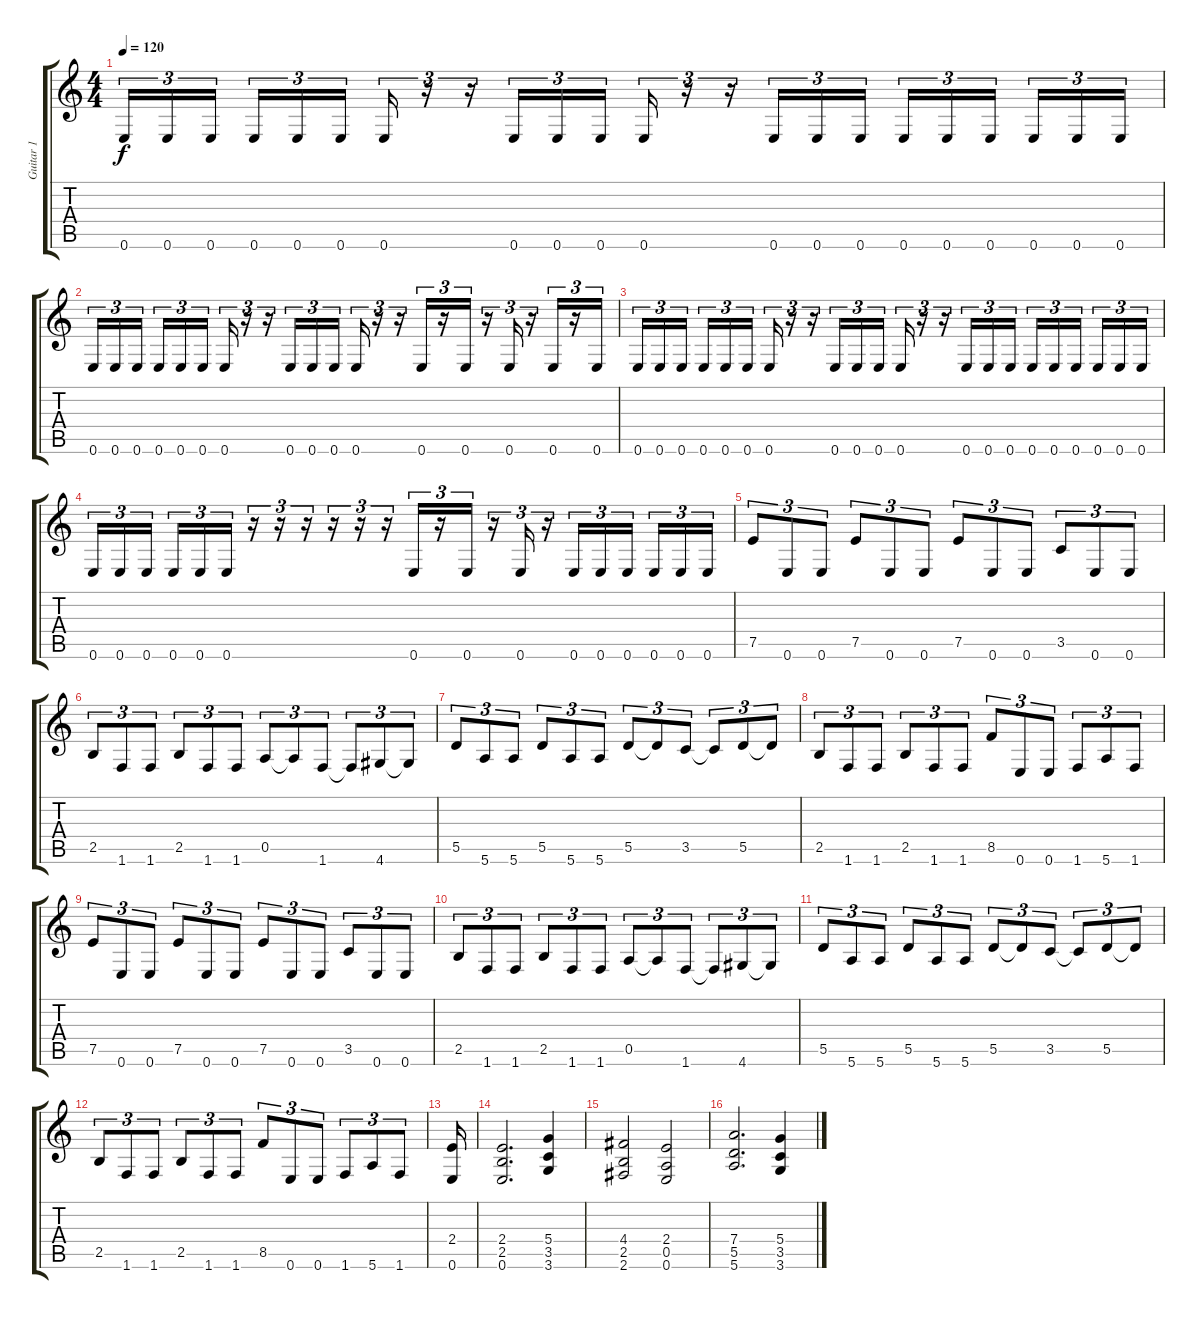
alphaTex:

\track ("Guitar 1" "Guitar 1") {instrument overdrivenguitar}
\staff {score tabs}
\tuning (E4 B3 G3 D3 A2 E2) {hide}
\ts (4 4)
\tempo 120
\clef g2
\ks c
0.6.16{tu (3 2) dy f} 0.6.16{tu (3 2)} 0.6.16{tu (3 2) beam splitsecondary} 0.6.16{tu (3 2)} 0.6.16{tu (3 2)} 0.6.16{tu (3 2)} 0.6.16{tu (3 2)} r.16{tu (3 2)} r.16{tu (3 2)} 0.6.16{tu (3 2)} 0.6.16{tu (3 2)} 0.6.16{tu (3 2)} 0.6.16{tu (3 2)} r.16{tu (3 2)} r.16{tu (3 2)} 0.6.16{tu (3 2)} 0.6.16{tu (3 2)} 0.6.16{tu (3 2)} 0.6.16{tu (3 2)} 0.6.16{tu (3 2)} 0.6.16{tu (3 2) beam splitsecondary} 0.6.16{tu (3 2)} 0.6.16{tu (3 2)} 0.6.16{tu (3 2)} |
0.6.16{tu (3 2)} 0.6.16{tu (3 2)} 0.6.16{tu (3 2) beam splitsecondary} 0.6.16{tu (3 2)} 0.6.16{tu (3 2)} 0.6.16{tu (3 2)} 0.6.16{tu (3 2)} r.16{tu (3 2)} r.16{tu (3 2)} 0.6.16{tu (3 2)} 0.6.16{tu (3 2)} 0.6.16{tu (3 2)} 0.6.16{tu (3 2)} r.16{tu (3 2)} r.16{tu (3 2)} 0.6.16{tu (3 2)} r.16{tu (3 2)} 0.6.16{tu (3 2)} r.16{tu (3 2)} 0.6.16{tu (3 2)} r.16{tu (3 2)} 0.6.16{tu (3 2)} r.16{tu (3 2)} 0.6.16{tu (3 2)} |
0.6.16{tu (3 2)} 0.6.16{tu (3 2)} 0.6.16{tu (3 2) beam splitsecondary} 0.6.16{tu (3 2)} 0.6.16{tu (3 2)} 0.6.16{tu (3 2)} 0.6.16{tu (3 2)} r.16{tu (3 2)} r.16{tu (3 2)} 0.6.16{tu (3 2)} 0.6.16{tu (3 2)} 0.6.16{tu (3 2)} 0.6.16{tu (3 2)} r.16{tu (3 2)} r.16{tu (3 2)} 0.6.16{tu (3 2)} 0.6.16{tu (3 2)} 0.6.16{tu (3 2)} 0.6.16{tu (3 2)} 0.6.16{tu (3 2)} 0.6.16{tu (3 2) beam splitsecondary} 0.6.16{tu (3 2)} 0.6.16{tu (3 2)} 0.6.16{tu (3 2)} |
0.6.16{tu (3 2)} 0.6.16{tu (3 2)} 0.6.16{tu (3 2) beam splitsecondary} 0.6.16{tu (3 2)} 0.6.16{tu (3 2)} 0.6.16{tu (3 2)} r.16{tu (3 2)} r.16{tu (3 2)} r.16{tu (3 2)} r.16{tu (3 2)} r.16{tu (3 2)} r.16{tu (3 2)} 0.6.16{tu (3 2)} r.16{tu (3 2)} 0.6.16{tu (3 2)} r.16{tu (3 2)} 0.6.16{tu (3 2)} r.16{tu (3 2)} 0.6.16{tu (3 2)} 0.6.16{tu (3 2)} 0.6.16{tu (3 2) beam splitsecondary} 0.6.16{tu (3 2)} 0.6.16{tu (3 2)} 0.6.16{tu (3 2)} |
7.5.8{tu (3 2)} 0.6.8{tu (3 2)} 0.6.8{tu (3 2)} 7.5.8{tu (3 2)} 0.6.8{tu (3 2)} 0.6.8{tu (3 2)} 7.5.8{tu (3 2)} 0.6.8{tu (3 2)} 0.6.8{tu (3 2)} 3.5.8{tu (3 2)} 0.6.8{tu (3 2)} 0.6.8{tu (3 2)} |
2.5.8{tu (3 2)} 1.6.8{tu (3 2)} 1.6.8{tu (3 2)} 2.5.8{tu (3 2)} 1.6.8{tu (3 2)} 1.6.8{tu (3 2)} 0.5.8{tu (3 2)} 0.5{t}.8{tu (3 2)} 1.6.8{tu (3 2)} 1.6{t}.8{tu (3 2)} 4.6.8{tu (3 2)} 4.6{t}.8{tu (3 2)} |
5.5.8{tu (3 2)} 5.6.8{tu (3 2)} 5.6.8{tu (3 2)} 5.5.8{tu (3 2)} 5.6.8{tu (3 2)} 5.6.8{tu (3 2)} 5.5.8{tu (3 2)} 5.5{t}.8{tu (3 2)} 3.5.8{tu (3 2)} 3.5{t}.8{tu (3 2)} 5.5.8{tu (3 2)} 5.5{t}.8{tu (3 2)} |
2.5.8{tu (3 2)} 1.6.8{tu (3 2)} 1.6.8{tu (3 2)} 2.5.8{tu (3 2)} 1.6.8{tu (3 2)} 1.6.8{tu (3 2)} 8.5.8{tu (3 2)} 0.6.8{tu (3 2)} 0.6.8{tu (3 2)} 1.6.8{tu (3 2)} 5.6.8{tu (3 2)} 1.6.8{tu (3 2)} |
7.5.8{tu (3 2)} 0.6.8{tu (3 2)} 0.6.8{tu (3 2)} 7.5.8{tu (3 2)} 0.6.8{tu (3 2)} 0.6.8{tu (3 2)} 7.5.8{tu (3 2)} 0.6.8{tu (3 2)} 0.6.8{tu (3 2)} 3.5.8{tu (3 2)} 0.6.8{tu (3 2)} 0.6.8{tu (3 2)} |
2.5.8{tu (3 2)} 1.6.8{tu (3 2)} 1.6.8{tu (3 2)} 2.5.8{tu (3 2)} 1.6.8{tu (3 2)} 1.6.8{tu (3 2)} 0.5.8{tu (3 2)} 0.5{t}.8{tu (3 2)} 1.6.8{tu (3 2)} 1.6{t}.8{tu (3 2)} 4.6.8{tu (3 2)} 4.6{t}.8{tu (3 2)} |
5.5.8{tu (3 2)} 5.6.8{tu (3 2)} 5.6.8{tu (3 2)} 5.5.8{tu (3 2)} 5.6.8{tu (3 2)} 5.6.8{tu (3 2)} 5.5.8{tu (3 2)} 5.5{t}.8{tu (3 2)} 3.5.8{tu (3 2)} 3.5{t}.8{tu (3 2)} 5.5.8{tu (3 2)} 5.5{t}.8{tu (3 2)} |
2.5.8{tu (3 2)} 1.6.8{tu (3 2)} 1.6.8{tu (3 2)} 2.5.8{tu (3 2)} 1.6.8{tu (3 2)} 1.6.8{tu (3 2)} 8.5.8{tu (3 2)} 0.6.8{tu (3 2)} 0.6.8{tu (3 2)} 1.6.8{tu (3 2)} 5.6.8{tu (3 2)} 1.6.8{tu (3 2)} |
(2.4 0.6).16 |
(2.4 2.5 0.6).2{d} (5.4 3.5 3.6).4 |
(4.4 2.5 2.6).2 (2.4 0.5 0.6).2 |
(7.4 5.5 5.6).2{d} (5.4 3.5 3.6).4
